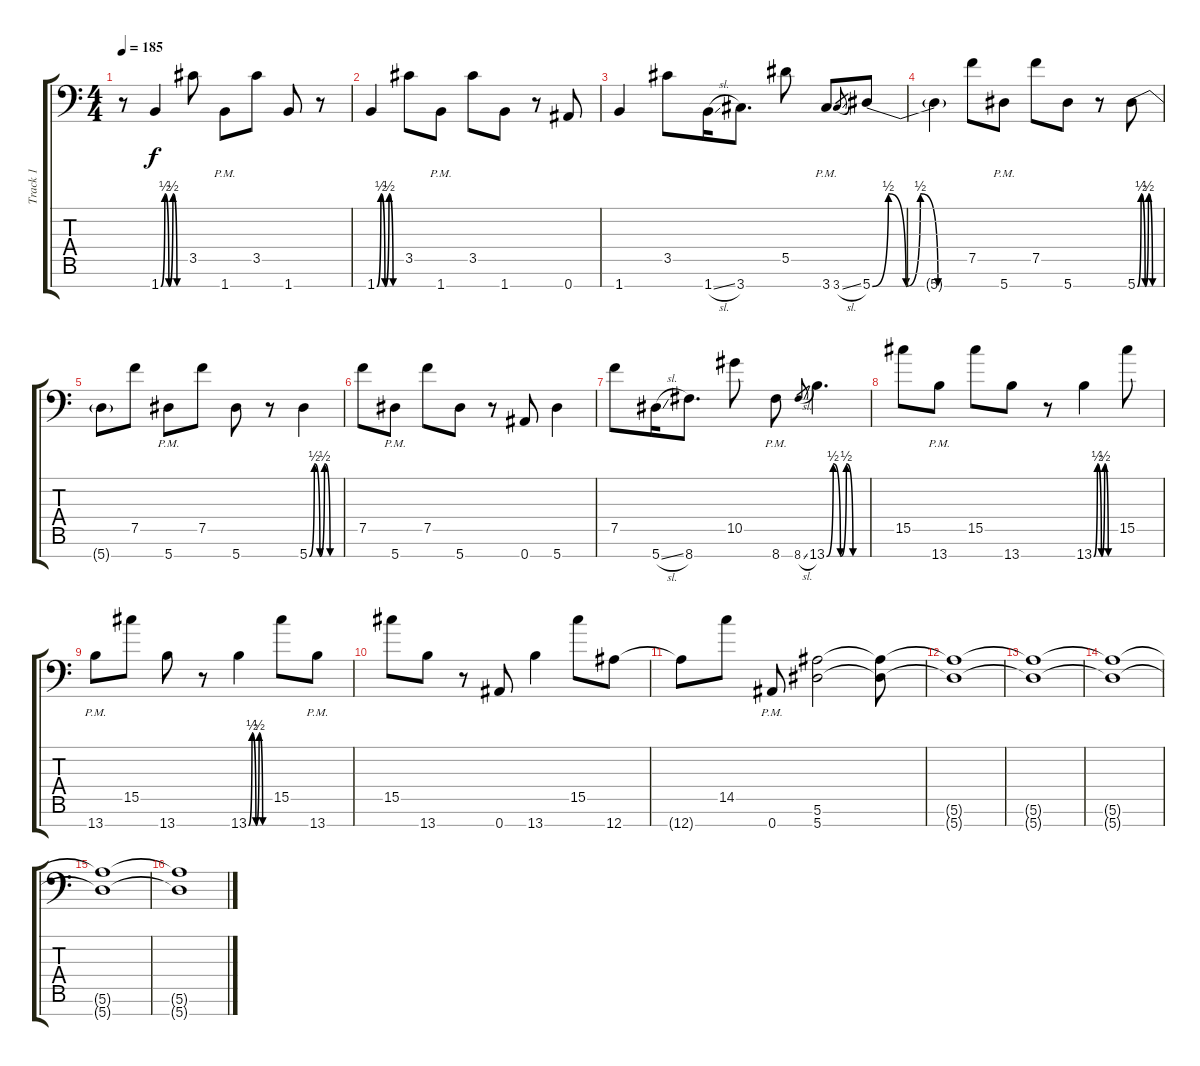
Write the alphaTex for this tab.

\track ("Track 1" "Track 1") {instrument overdrivenguitar}
\staff {score tabs}
\tuning (F4 C4 Ab3 Eb3 Bb2 F2 Bb1) {hide}
\ts (4 4)
\tempo 185
\clef f4
\ks c
r.8{dy f} 1.7{be (custom 0 0 10 2 20 0 30 2 40 0 50 0 60 0)}.4 3.5.8 1.7{pm}.8 3.5.8 1.7.8 r.8 |
1.7{be (custom 0 0 10 2 20 0 30 2 40 0 50 0 60 0)}.4 3.5.8 1.7{pm}.8 3.5.8 1.7.8 r.8 0.7.8 |
1.7.4 3.5.8 1.7{sl}.16 3.7.8{d} 5.5.8 3.7{pm}.8 3.7{sl}.8{gr} 5.7{be (custom 0 0 10 2 21 0 30 2 41 0 60 0)}.8 |
5.7{t}.4 7.5.8 5.7{pm}.8 7.5.8 5.7.8 r.8 5.7{be (custom 0 0 10 2 21 0 30 2 41 0 60 0)}.8 |
5.7{t}.8 7.5.8 5.7{pm}.8 7.5.8 5.7.8 r.8 5.7{be (custom 0 0 10 2 21 0 30 2 41 0 60 0)}.4 |
7.5.8 5.7{pm}.8 7.5.8 5.7.8 r.8 0.7.8 5.7.4 |
7.5.8 5.7{sl}.16 8.7.8{d} 10.5.8 8.7{pm}.8 8.7{sl}.8{gr} 13.7{be (custom 0 0 10 2 21 0 30 2 40 0 60 0)}.4{d} |
15.5.8 13.7{pm}.8 15.5.8 13.7.8 r.8 13.7{be (custom 0 0 10 2 21 0 30 2 40 0 60 0)}.4 15.5.8 |
13.7{pm}.8 15.5.8 13.7.8 r.8 13.7{be (custom 0 0 10 2 21 0 30 2 40 0 60 0)}.4 15.5.8 13.7{pm}.8 |
15.5.8 13.7.8 r.8 0.7.8 13.7.4 15.5.8 12.7.8 |
12.7{t}.8 14.5.8 0.7{pm}.8 (5.6 5.7).2 (5.6{t} 5.7{t}).8 |
(5.6{t} 5.7{t}).1 |
(5.6{t} 5.7{t}).1 |
(5.6{t} 5.7{t}).1 |
(5.6{t} 5.7{t}).1 |
(5.6{t} 5.7{t}).1
